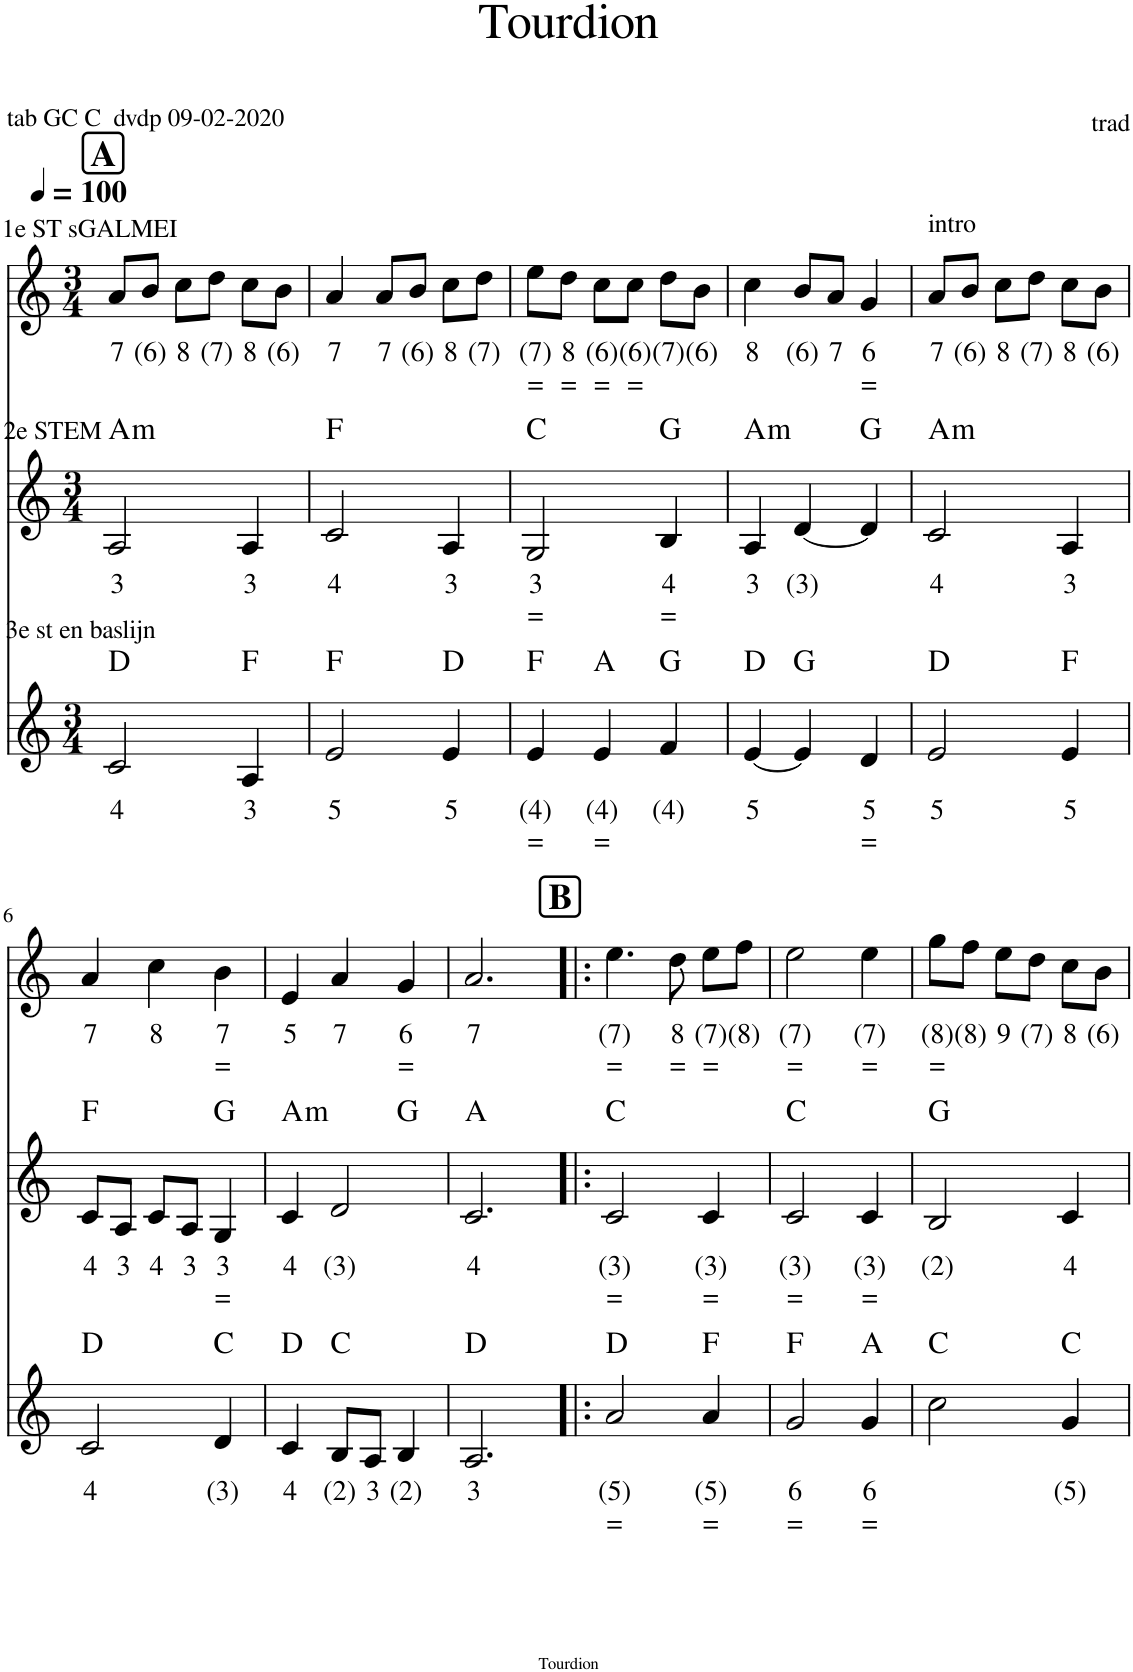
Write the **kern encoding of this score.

**kern	**text	**kern	**text	**text	**kern	**text	**text	**harte	**kern	**text	**text
*part4	*part4	*part3	*part3	*part3	*part2	*part2	*part2	*part2	*part1	*part1	*part1
*staff4	*staff4	*staff3	*staff3	*staff3	*staff2	*staff2	*staff2	*	*staff1	*staff1	*staff1
*I"Stem	*	*I"Stem	*	*	*I"Stem	*	*	*	*I"Stem	*	*
*stria5	*	*	*	*	*	*	*	*	*	*	*
*clefF4	*	*clefG2	*	*	*clefG2	*	*	*	*clefG2	*	*
*k[]	*	*k[]	*	*	*k[]	*	*	*	*k[]	*	*
*M3/4	*	*M3/4	*	*	*M3/4	*	*	*	*M3/4	*	*
*MM100	*	*MM100	*	*	*MM100	*	*	*	*MM100	*	*
!!LO:REH:place=s1:a:B:cj:fs=14:t=A
=1	=1	=1	=1	=1	=1	=1	=1	=1	=1	=1	=1
!	!	!	!	!	!	!	!	!	!LO:TX:a:t=1e ST sGALMEI	!	!
!	!	!	!	!	!LO:TX:a:t=2e STEM	!	!	!	!	!	!
!	!	!LO:TX:a:t=3e st en baslijn	!	!	!	!	!	!	!	!	!
!LO:TX:a:t=ALLEEN BAS	!	!	!	!	!	!	!	!	!	!	!
!	!	!	!LO:LY:b	!	!	!LO:LY:b	!	!LO:H:kt=m	!	!LO:LY:b	!
2AA	D	2c/	4	.	2A/	3	.	A:min	8a/L	7	.
!	!	!	!	!	!	!	!	!	!	!LO:LY:b	!
.	.	.	.	.	.	.	.	.	8b/J	(6)	.
!	!	!	!	!	!	!	!	!	!	!LO:LY:b	!
.	.	.	.	.	.	.	.	.	8cc\L	8	.
!	!	!	!	!	!	!	!	!	!	!LO:LY:b	!
.	.	.	.	.	.	.	.	.	8dd\J	(7)	.
!	!	!	!LO:LY:b	!	!	!LO:LY:b	!	!	!	!LO:LY:b	!
4C	F	4A/	3	.	4A/	3	.	.	8cc\L	8	.
!	!	!	!	!	!	!	!	!	!	!LO:LY:b	!
.	.	.	.	.	.	.	.	.	8b\J	(6)	.
=2	=2	=2	=2	=2	=2	=2	=2	=2	=2	=2	=2
!	!	!	!LO:LY:b	!	!	!LO:LY:b	!	!	!	!LO:LY:b	!
2C	F	2e/	5	.	2c/	4	.	F:maj	4a/	7	.
!	!	!	!	!	!	!	!	!	!	!LO:LY:b	!
.	.	.	.	.	.	.	.	.	8a/L	7	.
!	!	!	!	!	!	!	!	!	!	!LO:LY:b	!
.	.	.	.	.	.	.	.	.	8b/J	(6)	.
!	!	!	!LO:LY:b	!	!	!LO:LY:b	!	!	!	!LO:LY:b	!
4AA	D	4e/	5	.	4A/	3	.	.	8cc\L	8	.
!	!	!	!	!	!	!	!	!	!	!LO:LY:b	!
.	.	.	.	.	.	.	.	.	8dd\J	(7)	.
=3	=3	=3	=3	=3	=3	=3	=3	=3	=3	=3	=3
!	!	!	!LO:LY:b	!LO:LY:b	!	!LO:LY:b	!LO:LY:b	!	!	!LO:LY:b	!LO:LY:b
4C	F	4e/	(4)	=	2G/	3	=	C:maj	8ee\L	(7)	=
!	!	!	!	!	!	!	!	!	!	!LO:LY:b	!LO:LY:b
.	.	.	.	.	.	.	.	.	8dd\J	8	=
!	!	!	!LO:LY:b	!LO:LY:b	!	!	!	!	!	!LO:LY:b	!LO:LY:b
4E	A	4e/	(4)	=	.	.	.	.	8cc\L	(6)	=
!	!	!	!	!	!	!	!	!	!	!LO:LY:b	!LO:LY:b
.	.	.	.	.	.	.	.	.	8cc\J	(6)	=
!	!	!	!LO:LY:b	!	!	!LO:LY:b	!LO:LY:b	!	!	!LO:LY:b	!
4D	G	4f/	(4)	.	4B/	4	=	G:maj	8dd\L	(7)	.
!	!	!	!	!	!	!	!	!	!	!LO:LY:b	!
.	.	.	.	.	.	.	.	.	8b\J	(6)	.
=4	=4	=4	=4	=4	=4	=4	=4	=4	=4	=4	=4
!	!	!	!LO:LY:b	!	!	!LO:LY:b	!	!LO:H:kt=m	!	!LO:LY:b	!
4AA	D	[4e/	5	.	4A/	3	.	A:min	4cc\	8	.
!	!	!	!	!	!	!LO:LY:b	!	!	!	!LO:LY:b	!
2D	G	4e/]	.	.	[4d/	(3)	.	.	8b/L	(6)	.
!	!	!	!	!	!	!	!	!	!	!LO:LY:b	!
.	.	.	.	.	.	.	.	.	8a/J	7	.
!	!	!	!LO:LY:b	!LO:LY:b	!	!	!	!	!	!LO:LY:b	!LO:LY:b
.	.	4d/	5	=	4d/]	.	.	G:maj	4g/	6	=
=5	=5	=5	=5	=5	=5	=5	=5	=5	=5	=5	=5
!	!	!	!	!	!	!	!	!	!LO:TX:a:t=intro	!	!
!	!	!	!LO:LY:b	!	!	!LO:LY:b	!	!LO:H:kt=m	!	!LO:LY:b	!
2AA	D	2e/	5	.	2c/	4	.	A:min	8a/L	7	.
!	!	!	!	!	!	!	!	!	!	!LO:LY:b	!
.	.	.	.	.	.	.	.	.	8b/J	(6)	.
!	!	!	!	!	!	!	!	!	!	!LO:LY:b	!
.	.	.	.	.	.	.	.	.	8cc\L	8	.
!	!	!	!	!	!	!	!	!	!	!LO:LY:b	!
.	.	.	.	.	.	.	.	.	8dd\J	(7)	.
!	!	!	!LO:LY:b	!	!	!LO:LY:b	!	!	!	!LO:LY:b	!
4C	F	4e/	5	.	4A/	3	.	.	8cc\L	8	.
!	!	!	!	!	!	!	!	!	!	!LO:LY:b	!
.	.	.	.	.	.	.	.	.	8b\J	(6)	.
!!LO:LB:g=z
=6	=6	=6	=6	=6	=6	=6	=6	=6	=6	=6	=6
!	!	!	!LO:LY:b	!	!	!LO:LY:b	!	!	!	!LO:LY:b	!
2AA	D	2c/	4	.	8c/L	4	.	F:maj	4a/	7	.
!	!	!	!	!	!	!LO:LY:b	!	!	!	!	!
.	.	.	.	.	8A/J	3	.	.	.	.	.
!	!	!	!	!	!	!LO:LY:b	!	!	!	!LO:LY:b	!
.	.	.	.	.	8c/L	4	.	.	4cc\	8	.
!	!	!	!	!	!	!LO:LY:b	!	!	!	!	!
.	.	.	.	.	8A/J	3	.	.	.	.	.
!	!	!	!LO:LY:b	!	!	!LO:LY:b	!LO:LY:b	!	!	!LO:LY:b	!LO:LY:b
4GG	C	4d/	(3)	.	4G/	3	=	G:maj	4b\	7	=
=7	=7	=7	=7	=7	=7	=7	=7	=7	=7	=7	=7
!	!	!	!LO:LY:b	!	!	!LO:LY:b	!	!LO:H:kt=m	!	!LO:LY:b	!
*	*	*	*	*	*^	*	*	*	*	*	*
4AA	D	4c/	4	.	4c/	2ryy	4	.	A:min	4e/	5	.
!	!	!	!LO:LY:b	!	!	!	!LO:LY:b	!	!	!	!LO:LY:b	!
2GG	C	8B/L	(2)	.	2d/	.	(3)	.	.	4a/	7	.
!	!	!	!LO:LY:b	!	!	!	!	!	!	!	!	!
.	.	8A/J	3	.	.	.	.	.	.	.	.	.
!	!	!	!LO:LY:b	!	!	!	!	!	!	!	!LO:LY:b	!LO:LY:b
.	.	4B/	(2)	.	.	4ryy	.	.	G:maj	4g/	6	=
=8	=8	=8	=8	=8	=8	=8	=8	=8	=8	=8	=8	=8
!	!	!	!LO:LY:b	!	!	!	!LO:LY:b	!	!	!	!LO:LY:b	!
*	*	*	*	*	*v	*v	*	*	*	*	*	*
2.AA	D	2.A/	3	.	2.cn/	4	.	A:maj	2.a/	7	.
!!LO:REH:place=s1:a:B:cj:fs=14:t=B
=9!|:	=9!|:	=9!|:	=9!|:	=9!|:	=9!|:	=9!|:	=9!|:	=9!|:	=9!|:	=9!|:	=9!|:
!	!	!	!LO:LY:b	!LO:LY:b	!	!LO:LY:b	!LO:LY:b	!	!	!LO:LY:b	!LO:LY:b
2AA	D	2a/	(5)	=	2c/	(3)	=	C:maj	4.ee\	(7)	=
!	!	!	!	!	!	!	!	!	!	!LO:LY:b	!LO:LY:b
.	.	.	.	.	.	.	.	.	8dd\	8	=
!	!	!	!LO:LY:b	!LO:LY:b	!	!LO:LY:b	!LO:LY:b	!	!	!LO:LY:b	!LO:LY:b
4C	F	4a/	(5)	=	4c/	(3)	=	.	8ee\L	(7)	=
!	!	!	!	!	!	!	!	!	!	!LO:LY:b	!
.	.	.	.	.	.	.	.	.	8ff\J	(8)	.
=10	=10	=10	=10	=10	=10	=10	=10	=10	=10	=10	=10
!	!	!	!LO:LY:b	!LO:LY:b	!	!LO:LY:b	!LO:LY:b	!	!	!LO:LY:b	!LO:LY:b
2C	F	2g/	6	=	2c/	(3)	=	C:maj	2ee\	(7)	=
!	!	!	!LO:LY:b	!LO:LY:b	!	!LO:LY:b	!LO:LY:b	!	!	!LO:LY:b	!LO:LY:b
4BB	A	4g/	6	=	4c/	(3)	=	.	4ee\	(7)	=
=11	=11	=11	=11	=11	=11	=11	=11	=11	=11	=11	=11
!	!	!	!	!	!	!LO:LY:b	!	!	!	!LO:LY:b	!LO:LY:b
2GG	C	2cc\	.	.	2B/	(2)	.	G:maj	8gg\L	(8)	=
!	!	!	!	!	!	!	!	!	!	!LO:LY:b	!
.	.	.	.	.	.	.	.	.	8ff\J	(8)	.
!	!	!	!	!	!	!	!	!	!	!LO:LY:b	!
.	.	.	.	.	.	.	.	.	8ee\L	9	.
!	!	!	!	!	!	!	!	!	!	!LO:LY:b	!
.	.	.	.	.	.	.	.	.	8dd\J	(7)	.
!	!	!	!LO:LY:b	!	!	!LO:LY:b	!	!	!	!LO:LY:b	!
4GG	C	4g/	(5)	.	4c/	4	.	.	8cc\L	8	.
!	!	!	!	!	!	!	!	!	!	!LO:LY:b	!
.	.	.	.	.	.	.	.	.	8b\J	(6)	.
=	=	=	=	=	=	=	=	=	=	=	=
*-	*-	*-	*-	*-	*-	*-	*-	*-	*-	*-	*-
